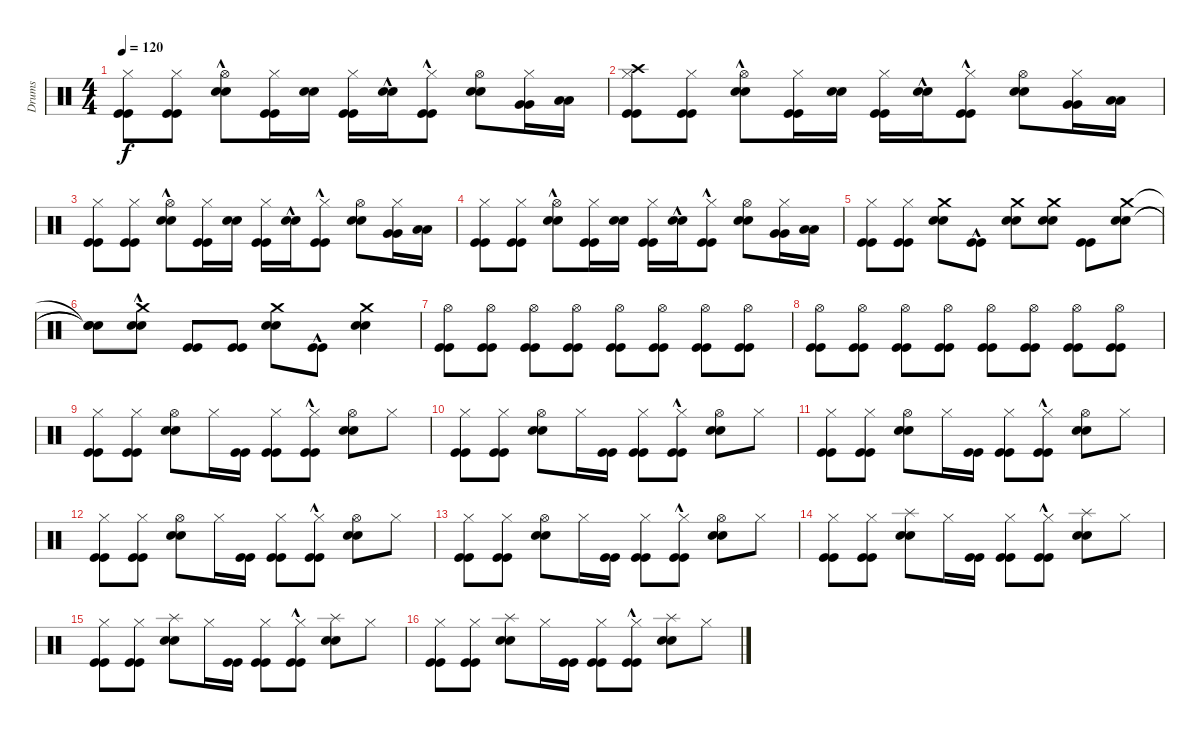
\track ("Drums" "Drums") {instrument percussion}
\staff {score}
\articulation defaults
\ts (4 4)
\tempo 120
\clef neutral
\ks c
("Kick (hit)" "Kick (hit)" "Hi-Hat (closed)").8{dy f} ("Kick (hit)" "Kick (hit)" "Hi-Hat (closed)").8 ("Snare (hit) 2"{hac} "Snare (hit) 2"{hac} "Hi-Hat (open)").8 ("Kick (hit)" "Kick (hit)" "Hi-Hat (closed)").16 ("Snare (hit) 2" "Snare (hit) 2").16 ("Kick (hit)" "Kick (hit)" "Hi-Hat (closed)").16 ("Snare (hit) 2"{hac} "Snare (hit) 2"{hac}).16 ("Kick (hit)"{hac} "Kick (hit)"{hac} "Hi-Hat (closed)").8 ("Snare (hit) 2" "Snare (hit) 2" "Hi-Hat (open)").8 ("Very Low Tom (hit)" "Very Low Tom (hit)" "Hi-Hat (closed)").16 ("Low Tom (hit)" "Low Tom (hit)").16 |
("Kick (hit)" "Kick (hit)" "Hi-Hat (closed)" "Crash high (hit)").8 ("Kick (hit)" "Kick (hit)" "Hi-Hat (closed)").8 ("Snare (hit) 2"{hac} "Snare (hit) 2"{hac} "Hi-Hat (open)").8 ("Kick (hit)" "Kick (hit)" "Hi-Hat (closed)").16 ("Snare (hit) 2" "Snare (hit) 2").16 ("Kick (hit)" "Kick (hit)" "Hi-Hat (closed)").16 ("Snare (hit) 2"{hac} "Snare (hit) 2"{hac}).16 ("Kick (hit)"{hac} "Kick (hit)"{hac} "Hi-Hat (closed)").8 ("Snare (hit) 2" "Snare (hit) 2" "Hi-Hat (open)").8 ("Very Low Tom (hit)" "Very Low Tom (hit)" "Hi-Hat (closed)").16 ("Low Tom (hit)" "Low Tom (hit)").16 |
("Kick (hit)" "Kick (hit)" "Hi-Hat (closed)").8 ("Kick (hit)" "Kick (hit)" "Hi-Hat (closed)").8 ("Snare (hit) 2"{hac} "Snare (hit) 2"{hac} "Hi-Hat (open)").8 ("Kick (hit)" "Kick (hit)" "Hi-Hat (closed)").16 ("Snare (hit) 2" "Snare (hit) 2").16 ("Kick (hit)" "Kick (hit)" "Hi-Hat (closed)").16 ("Snare (hit) 2"{hac} "Snare (hit) 2"{hac}).16 ("Kick (hit)"{hac} "Kick (hit)"{hac} "Hi-Hat (closed)").8 ("Snare (hit) 2" "Snare (hit) 2" "Hi-Hat (open)").8 ("Very Low Tom (hit)" "Very Low Tom (hit)" "Hi-Hat (closed)").16 ("Low Tom (hit)" "Low Tom (hit)").16 |
("Kick (hit)" "Kick (hit)" "Hi-Hat (closed)").8 ("Kick (hit)" "Kick (hit)" "Hi-Hat (closed)").8 ("Snare (hit) 2"{hac} "Snare (hit) 2"{hac} "Hi-Hat (open)").8 ("Kick (hit)" "Kick (hit)" "Hi-Hat (closed)").16 ("Snare (hit) 2" "Snare (hit) 2").16 ("Kick (hit)" "Kick (hit)" "Hi-Hat (closed)").16 ("Snare (hit) 2"{hac} "Snare (hit) 2"{hac}).16 ("Kick (hit)"{hac} "Kick (hit)"{hac} "Hi-Hat (closed)").8 ("Snare (hit) 2" "Snare (hit) 2" "Hi-Hat (open)").8 ("Very Low Tom (hit)" "Very Low Tom (hit)" "Hi-Hat (closed)").16 ("Low Tom (hit)" "Low Tom (hit)").16 |
("Kick (hit)" "Kick (hit)" "Hi-Hat (closed)").8 ("Kick (hit)" "Kick (hit)" "Hi-Hat (closed)").8 ("Snare (hit) 2" "Snare (hit) 2" "Crash medium (hit)").8 ("Kick (hit)"{hac} "Kick (hit)"{hac}).8 ("Snare (hit) 2" "Snare (hit) 2" "Crash medium (hit)").8 ("Snare (hit) 2" "Snare (hit) 2" "Crash medium (hit)").8 ("Kick (hit)" "Kick (hit)").8 ("Snare (hit) 2" "Snare (hit) 2" "Crash medium (hit)").8 |
("Snare (hit)"{t} "Snare (hit)"{t} "Snare (hit)"{t}).8 ("Snare (hit) 2"{hac} "Snare (hit) 2"{hac} "Crash medium (hit)"{hac}).8 ("Kick (hit)" "Kick (hit)").8 ("Kick (hit)" "Kick (hit)").8 ("Snare (hit) 2" "Snare (hit) 2" "Crash medium (hit)").8 ("Kick (hit)"{hac} "Kick (hit)"{hac}).8 ("Snare (hit) 2" "Snare (hit) 2" "Crash medium (hit)").4 |
("Kick (hit)" "Kick (hit)" "Hi-Hat (open)").8 ("Kick (hit)" "Kick (hit)" "Hi-Hat (open)").8 ("Kick (hit)" "Kick (hit)" "Hi-Hat (open)").8 ("Kick (hit)" "Kick (hit)" "Hi-Hat (open)").8 ("Kick (hit)" "Kick (hit)" "Hi-Hat (open)").8 ("Kick (hit)" "Kick (hit)" "Hi-Hat (open)").8 ("Kick (hit)" "Kick (hit)" "Hi-Hat (open)").8 ("Kick (hit)" "Kick (hit)" "Hi-Hat (open)").8 |
("Kick (hit)" "Kick (hit)" "Hi-Hat (open)").8 ("Kick (hit)" "Kick (hit)" "Hi-Hat (open)").8 ("Kick (hit)" "Kick (hit)" "Hi-Hat (open)").8 ("Kick (hit)" "Kick (hit)" "Hi-Hat (open)").8 ("Kick (hit)" "Kick (hit)" "Hi-Hat (open)").8 ("Kick (hit)" "Kick (hit)" "Hi-Hat (open)").8 ("Kick (hit)" "Kick (hit)" "Hi-Hat (open)").8 ("Kick (hit)" "Kick (hit)" "Hi-Hat (open)").8 |
("Kick (hit)" "Kick (hit)" "Hi-Hat (closed)").8 ("Kick (hit)" "Kick (hit)" "Hi-Hat (closed)").8 ("Snare (hit) 2" "Snare (hit) 2" "Hi-Hat (open)").8 "Hi-Hat (closed)".16 ("Kick (hit)" "Kick (hit)").16 ("Kick (hit)" "Kick (hit)" "Hi-Hat (closed)").8 ("Kick (hit)"{hac} "Kick (hit)"{hac} "Hi-Hat (closed)").8 ("Snare (hit) 2" "Snare (hit) 2" "Hi-Hat (open)").8 "Hi-Hat (closed)".8 |
("Kick (hit)" "Kick (hit)" "Hi-Hat (closed)").8 ("Kick (hit)" "Kick (hit)" "Hi-Hat (closed)").8 ("Snare (hit) 2" "Snare (hit) 2" "Hi-Hat (open)").8 "Hi-Hat (closed)".16 ("Kick (hit)" "Kick (hit)").16 ("Kick (hit)" "Kick (hit)" "Hi-Hat (closed)").8 ("Kick (hit)"{hac} "Kick (hit)"{hac} "Hi-Hat (closed)").8 ("Snare (hit) 2" "Snare (hit) 2" "Hi-Hat (open)").8 "Hi-Hat (closed)".8 |
("Kick (hit)" "Kick (hit)" "Hi-Hat (closed)").8 ("Kick (hit)" "Kick (hit)" "Hi-Hat (closed)").8 ("Snare (hit) 2" "Snare (hit) 2" "Hi-Hat (open)").8 "Hi-Hat (closed)".16 ("Kick (hit)" "Kick (hit)").16 ("Kick (hit)" "Kick (hit)" "Hi-Hat (closed)").8 ("Kick (hit)"{hac} "Kick (hit)"{hac} "Hi-Hat (closed)").8 ("Snare (hit) 2" "Snare (hit) 2" "Hi-Hat (open)").8 "Hi-Hat (closed)".8 |
("Kick (hit)" "Kick (hit)" "Hi-Hat (closed)").8 ("Kick (hit)" "Kick (hit)" "Hi-Hat (closed)").8 ("Snare (hit) 2" "Snare (hit) 2" "Hi-Hat (open)").8 "Hi-Hat (closed)".16 ("Kick (hit)" "Kick (hit)").16 ("Kick (hit)" "Kick (hit)" "Hi-Hat (closed)").8 ("Kick (hit)"{hac} "Kick (hit)"{hac} "Hi-Hat (closed)").8 ("Snare (hit) 2" "Snare (hit) 2" "Hi-Hat (open)").8 "Hi-Hat (closed)".8 |
("Kick (hit)" "Kick (hit)" "Hi-Hat (closed)").8 ("Kick (hit)" "Kick (hit)" "Hi-Hat (closed)").8 ("Snare (hit) 2" "Snare (hit) 2" "Hi-Hat (open)").8 "Hi-Hat (closed)".16 ("Kick (hit)" "Kick (hit)").16 ("Kick (hit)" "Kick (hit)" "Hi-Hat (closed)").8 ("Kick (hit)"{hac} "Kick (hit)"{hac} "Hi-Hat (closed)").8 ("Snare (hit) 2" "Snare (hit) 2" "Hi-Hat (open)").8 "Hi-Hat (closed)".8 |
("Kick (hit)" "Kick (hit)" "Hi-Hat (closed)").8 ("Kick (hit)" "Kick (hit)" "Hi-Hat (closed)").8 ("Snare (hit) 2" "Snare (hit) 2" "Splash (hit)").8 "Hi-Hat (closed)".16 ("Kick (hit)" "Kick (hit)").16 ("Kick (hit)" "Kick (hit)" "Hi-Hat (closed)").8 ("Kick (hit)"{hac} "Kick (hit)"{hac} "Hi-Hat (closed)").8 ("Snare (hit) 2" "Snare (hit) 2" "Splash (hit)").8 "Hi-Hat (closed)".8 |
("Kick (hit)" "Kick (hit)" "Hi-Hat (closed)").8 ("Kick (hit)" "Kick (hit)" "Hi-Hat (closed)").8 ("Snare (hit) 2" "Snare (hit) 2" "Splash (hit)").8 "Hi-Hat (closed)".16 ("Kick (hit)" "Kick (hit)").16 ("Kick (hit)" "Kick (hit)" "Hi-Hat (closed)").8 ("Kick (hit)"{hac} "Kick (hit)"{hac} "Hi-Hat (closed)").8 ("Snare (hit) 2" "Snare (hit) 2" "Splash (hit)").8 "Hi-Hat (closed)".8 |
("Kick (hit)" "Kick (hit)" "Hi-Hat (closed)").8 ("Kick (hit)" "Kick (hit)" "Hi-Hat (closed)").8 ("Snare (hit) 2" "Snare (hit) 2" "Splash (hit)").8 "Hi-Hat (closed)".16 ("Kick (hit)" "Kick (hit)").16 ("Kick (hit)" "Kick (hit)" "Hi-Hat (closed)").8 ("Kick (hit)"{hac} "Kick (hit)"{hac} "Hi-Hat (closed)").8 ("Snare (hit) 2" "Snare (hit) 2" "Splash (hit)").8 "Hi-Hat (closed)".8
